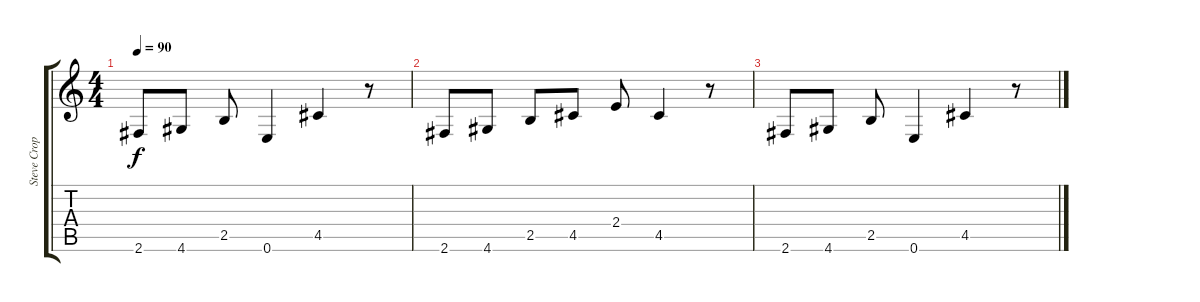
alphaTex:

\track ("Steve Cropper" "Steve Crop") {instrument acousticguitarsteel}
\staff {score tabs}
\tuning (E4 B3 G3 D3 A2 E2) {hide}
\ts (4 4)
\tempo 90
\clef g2
\ks c
2.6.8{dy f} 4.6.8 2.5.8 0.6.4 4.5.4 r.8 |
2.6.8 4.6.8 2.5.8 4.5.8 2.4.8 4.5.4 r.8 |
2.6.8 4.6.8 2.5.8 0.6.4 4.5.4 r.8
